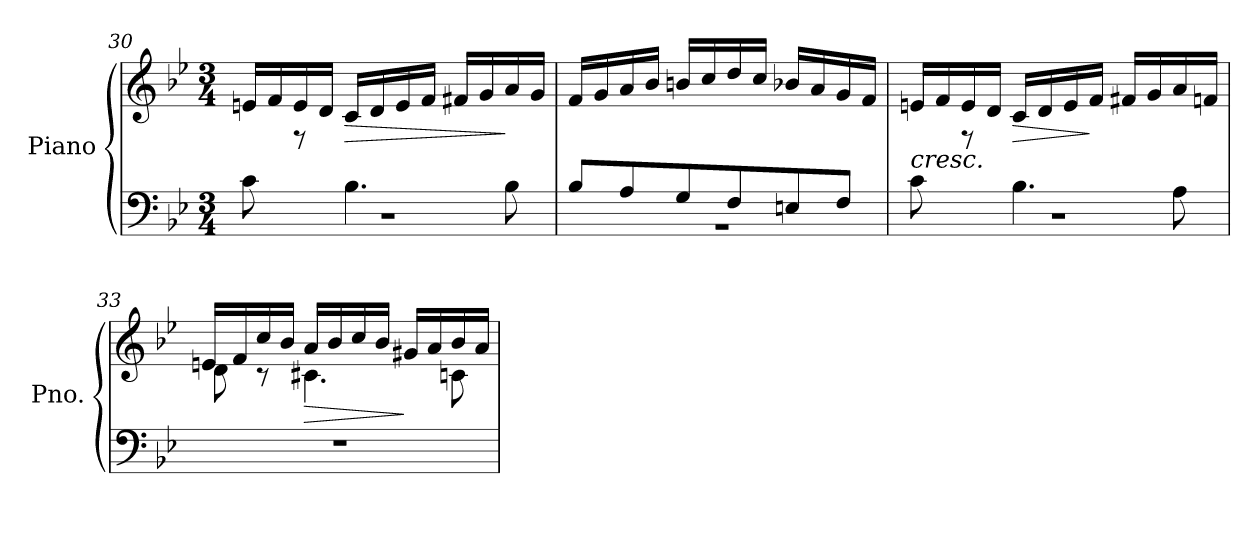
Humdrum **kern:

**kern	**kern	**dynam
*part1	*part1	*part1
*staff2	*staff1	*staff1/2
*I"Piano	*	*
*I'Pno.	*	*
!!LO:LB:g=z
*clefF4	*clefG2	*
*k[b-e-]	*k[b-e-]	*
*M3/4	*M3/4	*
=30	=30	=30
*^	*^	*
8c\	2.r	16en/LL	8ryy	.
.	.	16f/	.	.
8ryy	.	16e/	8r	.
.	.	16d/JJ	.	.
!	!	!	!	!LO:HP:b
4.B-\	.	16c/LL	2ryy	>
.	.	16d/	.	.
.	.	16e/	.	.
.	.	16f/JJ	.	.
.	.	16f#X/LL	.	.
.	.	16g/	.	.
8B-\	.	16a/	.	]
.	.	16g/JJ	.	.
*	*	*v	*v	*
=31	=31	=31	=31
8B-/L	2.r	16f/LL	.
.	.	16g/	.
8A/	.	16a/	.
.	.	16b-/JJ	.
8G/	.	16bn/LL	.
.	.	16cc/	.
8F/	.	16dd/	.
.	.	16cc/JJ	.
8En/	.	16b-X/LL	.
.	.	16a/	.
8F/J	.	16g/	.
.	.	16f/JJ	.
!!LO:LB:g=z
=32	=32	=32	=32
*	*	*^	*
!	!	!LO:TX:b:i:t=cresc.	!	!
8c\	2.r	16en/LL	8ryy	.
.	.	16f/	.	.
8ryy	.	16e/	8r	.
.	.	16d/JJ	.	.
!	!	!	!	!LO:HP:b
4.B-\	.	16c/LL	2ryy	>
.	.	16d/	.	.
.	.	16e/	.	.
.	.	16f/JJ	.	]
.	.	16f#X/LL	.	.
.	.	16g/	.	.
8A\	.	16a/	.	.
.	.	16fn/JJ	.	.
*v	*v	*	*	*
=33	=33	=33	=33
2.r	16en/LL	8d\	.
.	16f/	.	.
.	16cc/	8r	.
.	16b-/JJ	.	.
!	!	!	!LO:HP:b
.	16a/LL	4.c#X\	>
.	16b-/	.	.
.	16cc/	.	.
.	16b-/JJ	.	.
.	16g#X/LL	.	]
.	16a/	.	.
.	16b-/	8cn\	.
.	16a/JJ	.	.
*	*v	*v	*
=	=	=
*-	*-	*-
